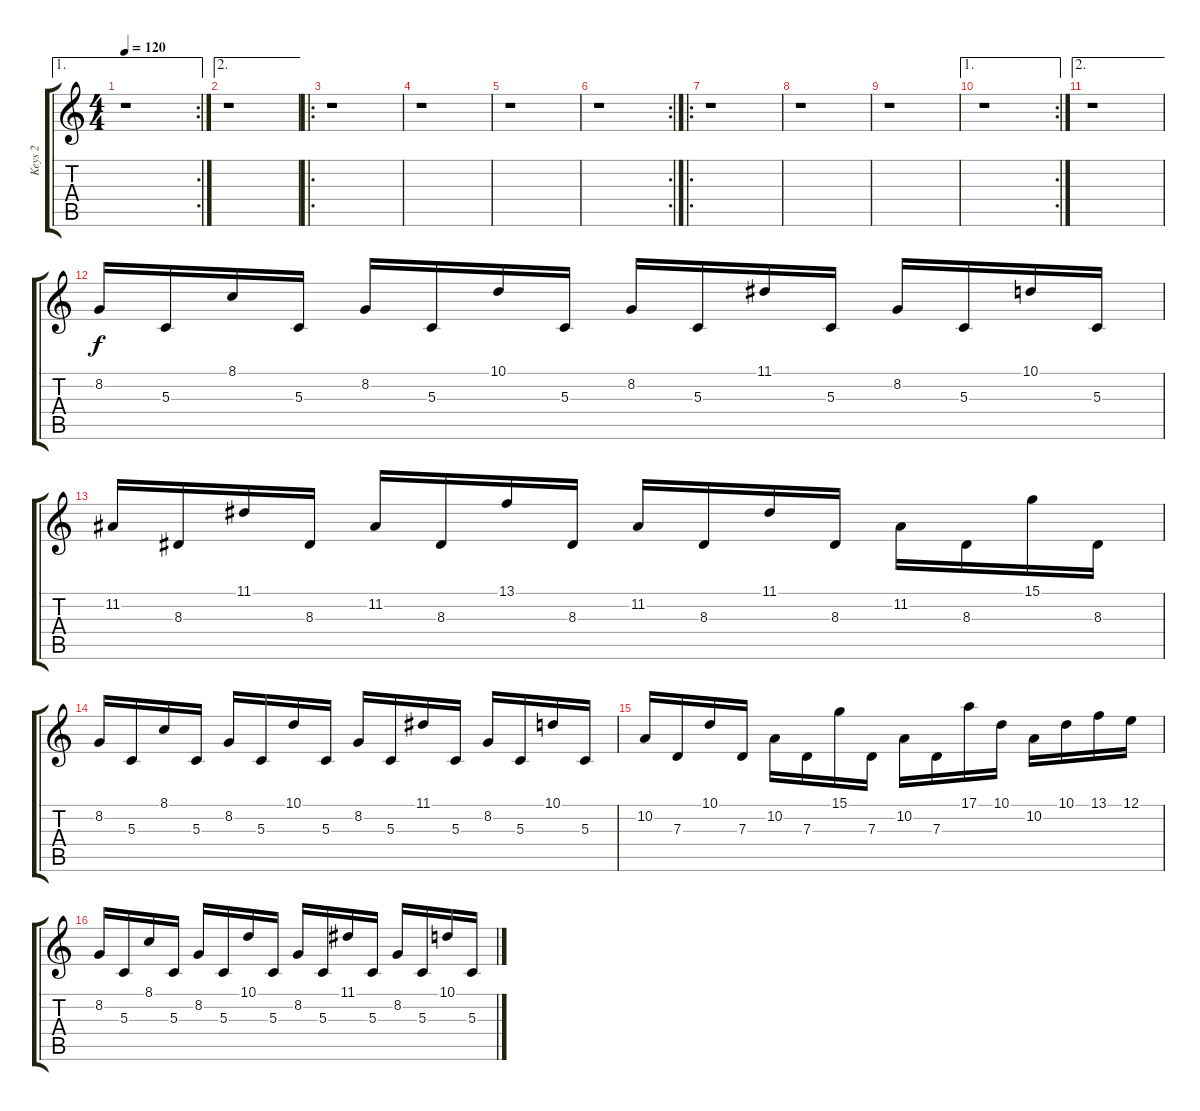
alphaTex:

\track ("Keys 2" "Keys 2") {instrument lead2sawtooth}
\staff {score tabs}
\tuning (E4 B3 G3 D3 A2 E2) {hide}
\ae 1
\rc 2
\ts (4 4)
\tempo 120
\clef g2
\ks c
r.1{dy f} |
\ae 2
r.1 |
\ro
r.1 |
r.1 |
r.1 |
\rc 2
r.1 |
\ro
r.1 |
r.1 |
r.1 |
\ae 1
\rc 2
r.1 |
\ae 2
r.1 |
8.2.16 5.3.16 8.1.16 5.3.16 8.2.16 5.3.16 10.1.16 5.3.16 8.2.16 5.3.16 11.1.16 5.3.16 8.2.16 5.3.16 10.1.16 5.3.16 |
11.2.16 8.3.16 11.1.16 8.3.16 11.2.16 8.3.16 13.1.16 8.3.16 11.2.16 8.3.16 11.1.16 8.3.16 11.2.16 8.3.16 15.1.16 8.3.16 |
8.2.16 5.3.16 8.1.16 5.3.16 8.2.16 5.3.16 10.1.16 5.3.16 8.2.16 5.3.16 11.1.16 5.3.16 8.2.16 5.3.16 10.1.16 5.3.16 |
10.2.16 7.3.16 10.1.16 7.3.16 10.2.16 7.3.16 15.1.16 7.3.16 10.2.16 7.3.16 17.1.16 10.1.16 10.2.16 10.1.16 13.1.16 12.1.16 |
8.2.16 5.3.16 8.1.16 5.3.16 8.2.16 5.3.16 10.1.16 5.3.16 8.2.16 5.3.16 11.1.16 5.3.16 8.2.16 5.3.16 10.1.16 5.3.16
